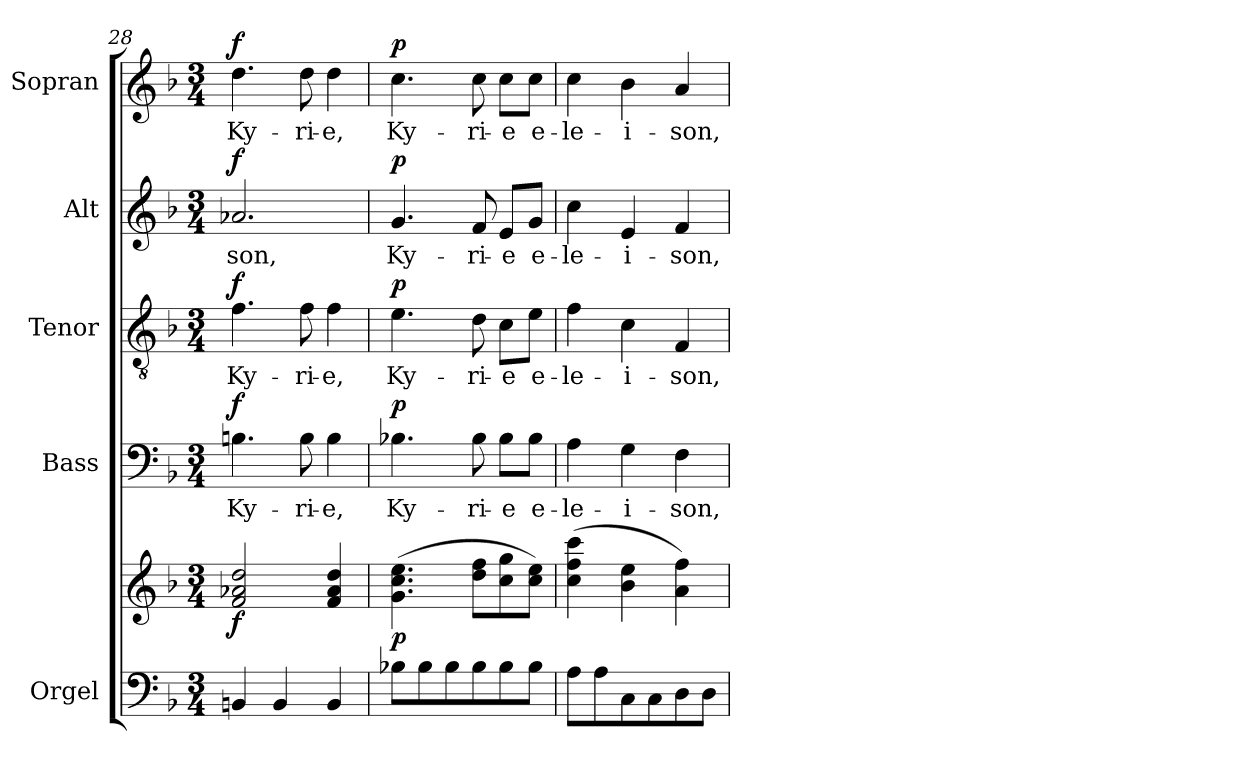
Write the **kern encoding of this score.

**kern	**kern	**dynam	**kern	**text	**dynam	**kern	**text	**dynam	**kern	**text	**dynam	**kern	**text	**dynam
*part5	*part5	*part5	*part4	*part4	*part4	*part3	*part3	*part3	*part2	*part2	*part2	*part1	*part1	*part1
*staff6	*staff5	*staff5/6	*staff4	*staff4	*staff4	*staff3	*staff3	*staff3	*staff2	*staff2	*staff2	*staff1	*staff1	*staff1
*I"Orgel	*	*	*I"Bass	*	*	*I"Tenor	*	*	*I"Alt	*	*	*I"Sopran	*	*
*I'Org.	*	*	*I'B.	*	*	*I'T.	*	*	*I'A.	*	*	*I'S.	*	*
*clefF4	*clefG2	*	*clefF4	*	*	*clefGv2	*	*	*clefG2	*	*	*clefG2	*	*
*k[b-]	*k[b-]	*	*k[b-]	*	*	*k[b-]	*	*	*k[b-]	*	*	*k[b-]	*	*
*F:	*F:	*	*F:	*	*	*F:	*	*	*F:	*	*	*F:	*	*
*M3/4	*M3/4	*	*M3/4	*	*	*M3/4	*	*	*M3/4	*	*	*M3/4	*	*
=28	=28	=28	=28	=28	=28	=28	=28	=28	=28	=28	=28	=28	=28	=28
!	!	!LO:DY:b	!	!LO:LY:b	!LO:DY:a	!	!LO:LY:b	!LO:DY:a	!	!LO:LY:b	!LO:DY:a	!	!LO:LY:b	!LO:DY:a
4BBn/	2f/ 2a-X/ 2dd/	f	4.Bn\	Ky-	f	4.f\	Ky-	f	2.a-X/	-son,	f	4.dd\	Ky-	f
4BB/	.	.	.	.	.	.	.	.	.	.	.	.	.	.
!	!	!	!	!LO:LY:b	!	!	!LO:LY:b	!	!	!	!	!	!LO:LY:b	!
.	.	.	8B\	-ri-	.	8f\	-ri-	.	.	.	.	8dd\	-ri-	.
!	!	!	!	!LO:LY:b	!	!	!LO:LY:b	!	!	!	!	!	!LO:LY:b	!
4BB/	4f/ 4a-/ 4dd/	.	4B\	-e,	.	4f\	-e,	.	.	.	.	4dd\	-e,	.
=29	=29	=29	=29	=29	=29	=29	=29	=29	=29	=29	=29	=29	=29	=29
!	!	!LO:DY:b	!	!LO:LY:b	!LO:DY:a	!	!LO:LY:b	!LO:DY:a	!	!LO:LY:b	!LO:DY:a	!	!LO:LY:b	!LO:DY:a
8B-X\L	(>4.g\ 4.cc\ 4.ee\	p	4.B-X\	Ky-	p	4.e\	Ky-	p	4.g/	Ky-	p	4.cc\	Ky-	p
8B-\	.	.	.	.	.	.	.	.	.	.	.	.	.	.
8B-\	.	.	.	.	.	.	.	.	.	.	.	.	.	.
!	!	!	!	!LO:LY:b	!	!	!LO:LY:b	!	!	!LO:LY:b	!	!	!LO:LY:b	!
8B-\	8dd\ 8ff\L	.	8B-\	-ri-	.	8d\	-ri-	.	8f/	-ri-	.	8cc\	-ri-	.
!	!	!	!	!LO:LY:b	!	!	!LO:LY:b	!	!	!LO:LY:b	!	!	!LO:LY:b	!
8B-\	8cc\ 8gg\	.	8B-\L	-e	.	8c\L	-e	.	8e/L	-e	.	8cc\L	-e	.
!	!	!	!	!LO:LY:b	!	!	!LO:LY:b	!	!	!LO:LY:b	!	!	!LO:LY:b	!
8B-\J	8cc\ 8ee\J)	.	8B-\J	e-	.	8e\J	e-	.	8g/J	e-	.	8cc\J	e-	.
=30	=30	=30	=30	=30	=30	=30	=30	=30	=30	=30	=30	=30	=30	=30
!	!	!	!	!LO:LY:b	!	!	!LO:LY:b	!	!	!LO:LY:b	!	!	!LO:LY:b	!
8A\L	(>4cc\ 4ff\ 4ccc\	.	4A\	-le-	.	4f\	-le-	.	4cc\	-le-	.	4cc\	-le-	.
8A\	.	.	.	.	.	.	.	.	.	.	.	.	.	.
!	!	!	!	!LO:LY:b	!	!	!LO:LY:b	!	!	!LO:LY:b	!	!	!LO:LY:b	!
8C\	4b-\ 4ee\	.	4G\	-i-	.	4c\	-i-	.	4e/	-i-	.	4b-\	-i-	.
8C\	.	.	.	.	.	.	.	.	.	.	.	.	.	.
!	!	!	!	!LO:LY:b	!	!	!LO:LY:b	!	!	!LO:LY:b	!	!	!LO:LY:b	!
8D\	4a\ 4ff\)	.	4F\	-son,	.	4F/	-son,	.	4f/	-son,	.	4a/	-son,	.
8D\J	.	.	.	.	.	.	.	.	.	.	.	.	.	.
=	=	=	=	=	=	=	=	=	=	=	=	=	=	=
*-	*-	*-	*-	*-	*-	*-	*-	*-	*-	*-	*-	*-	*-	*-
